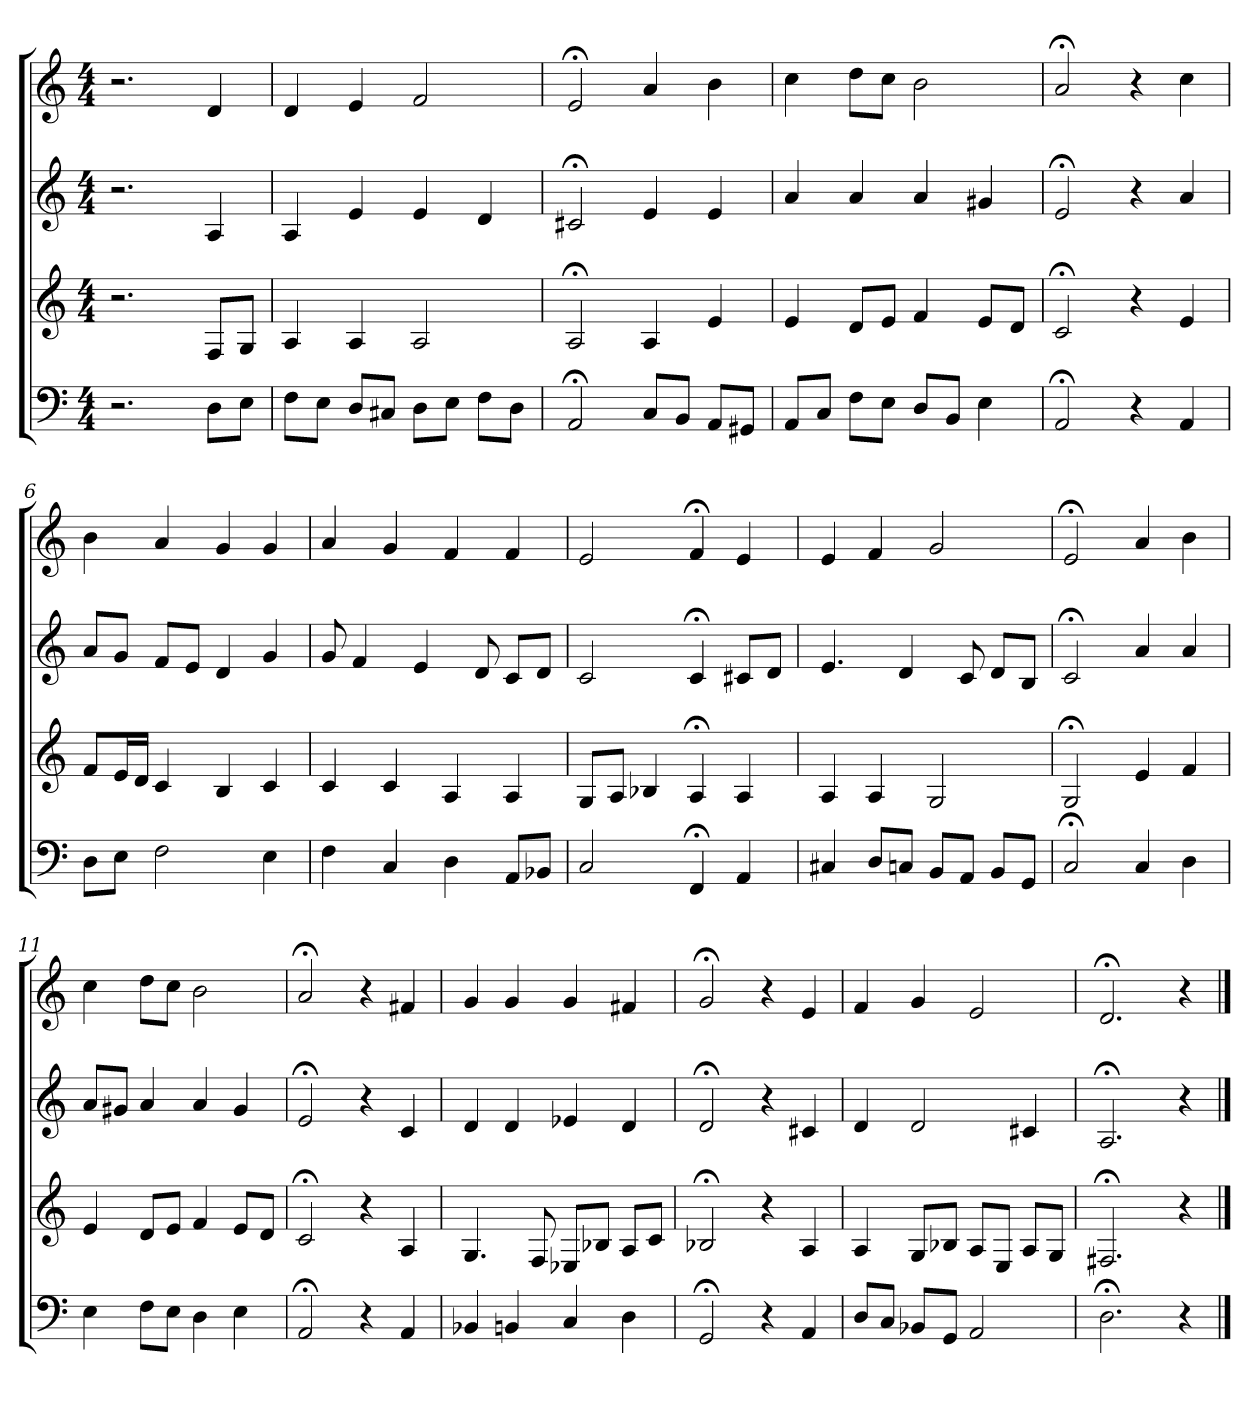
**kern	**kern	**kern	**kern
*part4	*part3	*part2	*part1
*staff4	*staff3	*staff2	*staff1
*clefF4	*clefG2	*clefG2	*clefG2
*M4/4	*M4/4	*M4/4	*M4/4
=1	=1	=1	=1
2.r	2.r	2.r	2.r
8D\L	8F/L	4A	4d
8E\J	8G/J	.	.
=2	=2	=2	=2
8F\L	4A	4A	4d
8E\J	.	.	.
8D/L	4A	4e	4e
8C#X/J	.	.	.
8D\L	2A	4e	2f
8E\J	.	.	.
8F\L	.	4d	.
8D\J	.	.	.
=3	=3	=3	=3
2AA;<	2A;<	2c#X;<	2e;<
8C/L	4A	4e	4a
8BB/J	.	.	.
8AA/L	4e	4e	4b
8GG#X/J	.	.	.
=4	=4	=4	=4
8AA/L	4e	4a	4cc
8C/J	.	.	.
8F\L	8d/L	4a	8dd\L
8E\J	8e/J	.	8cc\J
8D/L	4f	4a	2b
8BB/J	.	.	.
4E	8e/L	4g#X	.
.	8d/J	.	.
=5	=5	=5	=5
2AA;<	2c;<	2e;<	2a;<
4r	4r	4r	4r
4AA	4e	4a	4cc
=6	=6	=6	=6
8D\L	8f/L	8a/L	4b
8E\J	16e/L	8g/J	.
.	16d/JJ	.	.
2F	4c	8f/L	4a
.	.	8e/J	.
.	4B	4d	4g
4E	4c	4g	4g
=7	=7	=7	=7
4F	4c	8g	4a
.	.	4f	.
4C	4c	.	4g
.	.	4e	.
4D	4A	.	4f
.	.	8d	.
8AA/L	4A	8c/L	4f
8BB-X/J	.	8d/J	.
=8	=8	=8	=8
2C	8G/L	2c	2e
.	8A/J	.	.
.	4B-X	.	.
4FF;<	4A;<	4c;<	4f;<
4AA	4A	8c#X/L	4e
.	.	8d/J	.
=9	=9	=9	=9
4C#X	4A	4.e	4e
8D/L	4A	.	4f
8Cn/J	.	4d	.
8BB/L	2G	.	2g
8AA/J	.	8c	.
8BB/L	.	8d/L	.
8GG/J	.	8B/J	.
=10	=10	=10	=10
2C;<	2G;<	2c;<	2e;<
4C	4e	4a	4a
4D	4f	4a	4b
=11	=11	=11	=11
4E	4e	8a/L	4cc
.	.	8g#X/J	.
8F\L	8d/L	4a	8dd\L
8E\J	8e/J	.	8cc\J
4D	4f	4a	2b
4E	8e/L	4g#	.
.	8d/J	.	.
=12	=12	=12	=12
2AA;<	2c;<	2e;<	2a;<
4r	4r	4r	4r
4AA	4A	4c	4f#X
=13	=13	=13	=13
4BB-X	4.G	4d	4g
4BBn	.	4d	4g
.	8F	.	.
4C	8E-X/L	4e-X	4g
.	8B-X/J	.	.
4D	8A/L	4d	4f#X
.	8c/J	.	.
=14	=14	=14	=14
2GG;<	2B-X;<	2d;<	2g;<
4r	4r	4r	4r
4AA	4A	4c#X	4e
=15	=15	=15	=15
8D/L	4A	4d	4f
8C/J	.	.	.
8BB-X/L	8G/L	2d	4g
8GG/J	8B-X/J	.	.
2AA	8A/L	.	2e
.	8E/J	.	.
.	8A/L	4c#X	.
.	8G/J	.	.
=16	=16	=16	=16
2.D;<	2.F#X;<	2.A;<	2.d;<
4r	4r	4r	4r
==	==	==	==
*-	*-	*-	*-
